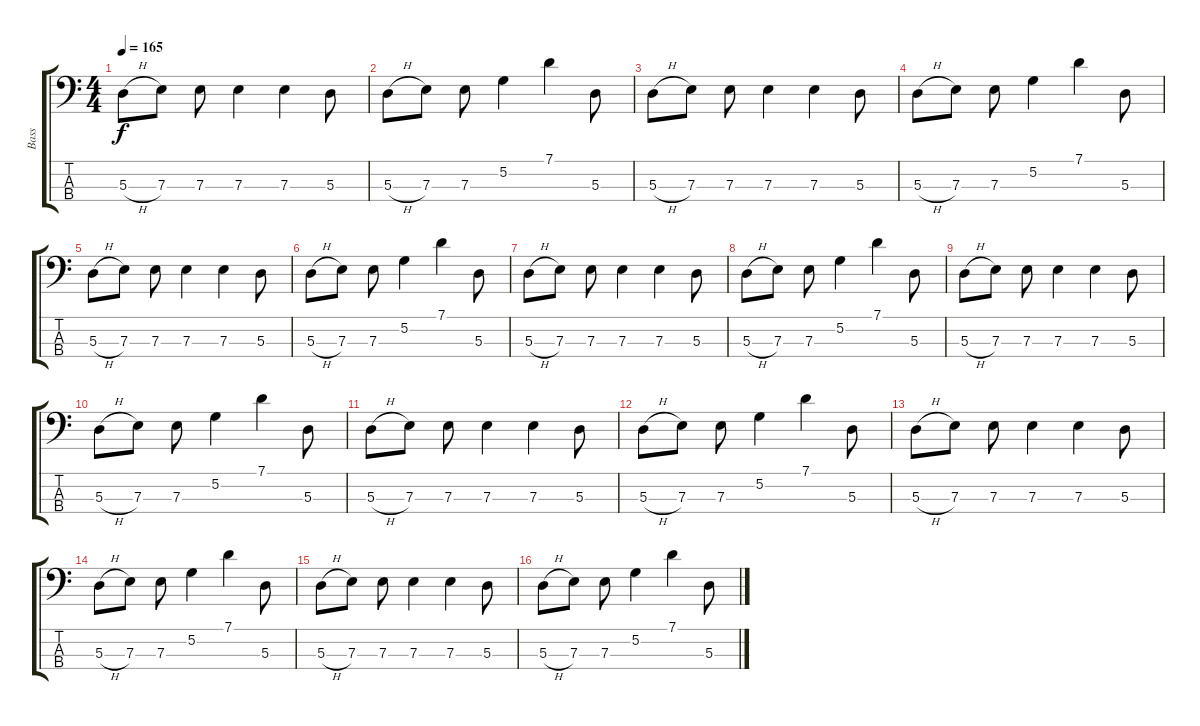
\track ("Bass" "Bass") {instrument synthbass2}
\staff {score tabs}
\tuning (G2 D2 A1 E1) {hide}
\ts (4 4)
\tempo 165
\clef f4
\ks c
5.3{h}.8{dy f} 7.3.8 7.3.8 7.3.4 7.3.4 5.3.8 |
5.3{h}.8 7.3.8 7.3.8 5.2.4 7.1.4 5.3.8 |
5.3{h}.8 7.3.8 7.3.8 7.3.4 7.3.4 5.3.8 |
5.3{h}.8 7.3.8 7.3.8 5.2.4 7.1.4 5.3.8 |
5.3{h}.8 7.3.8 7.3.8 7.3.4 7.3.4 5.3.8 |
5.3{h}.8 7.3.8 7.3.8 5.2.4 7.1.4 5.3.8 |
5.3{h}.8 7.3.8 7.3.8 7.3.4 7.3.4 5.3.8 |
5.3{h}.8 7.3.8 7.3.8 5.2.4 7.1.4 5.3.8 |
5.3{h}.8 7.3.8 7.3.8 7.3.4 7.3.4 5.3.8 |
5.3{h}.8 7.3.8 7.3.8 5.2.4 7.1.4 5.3.8 |
5.3{h}.8 7.3.8 7.3.8 7.3.4 7.3.4 5.3.8 |
5.3{h}.8 7.3.8 7.3.8 5.2.4 7.1.4 5.3.8 |
5.3{h}.8 7.3.8 7.3.8 7.3.4 7.3.4 5.3.8 |
5.3{h}.8 7.3.8 7.3.8 5.2.4 7.1.4 5.3.8 |
5.3{h}.8 7.3.8 7.3.8 7.3.4 7.3.4 5.3.8 |
5.3{h}.8 7.3.8 7.3.8 5.2.4 7.1.4 5.3.8
